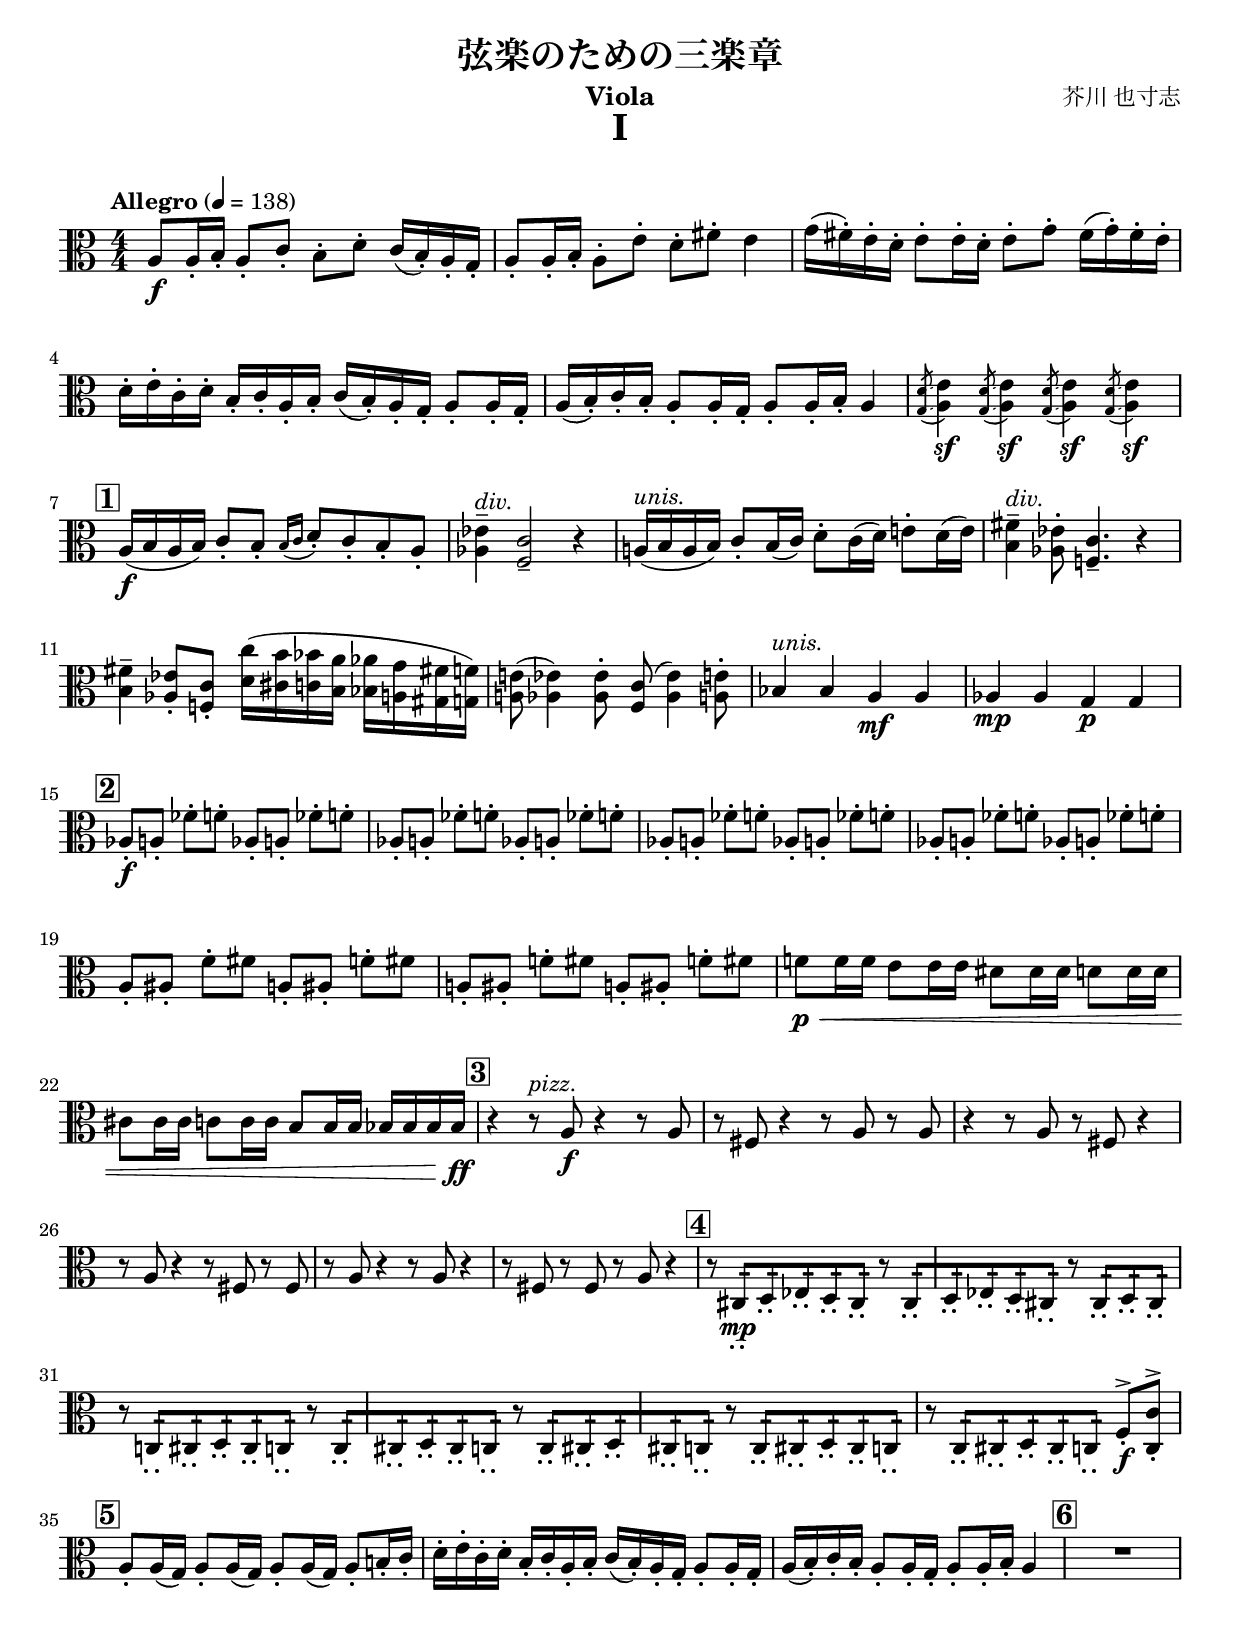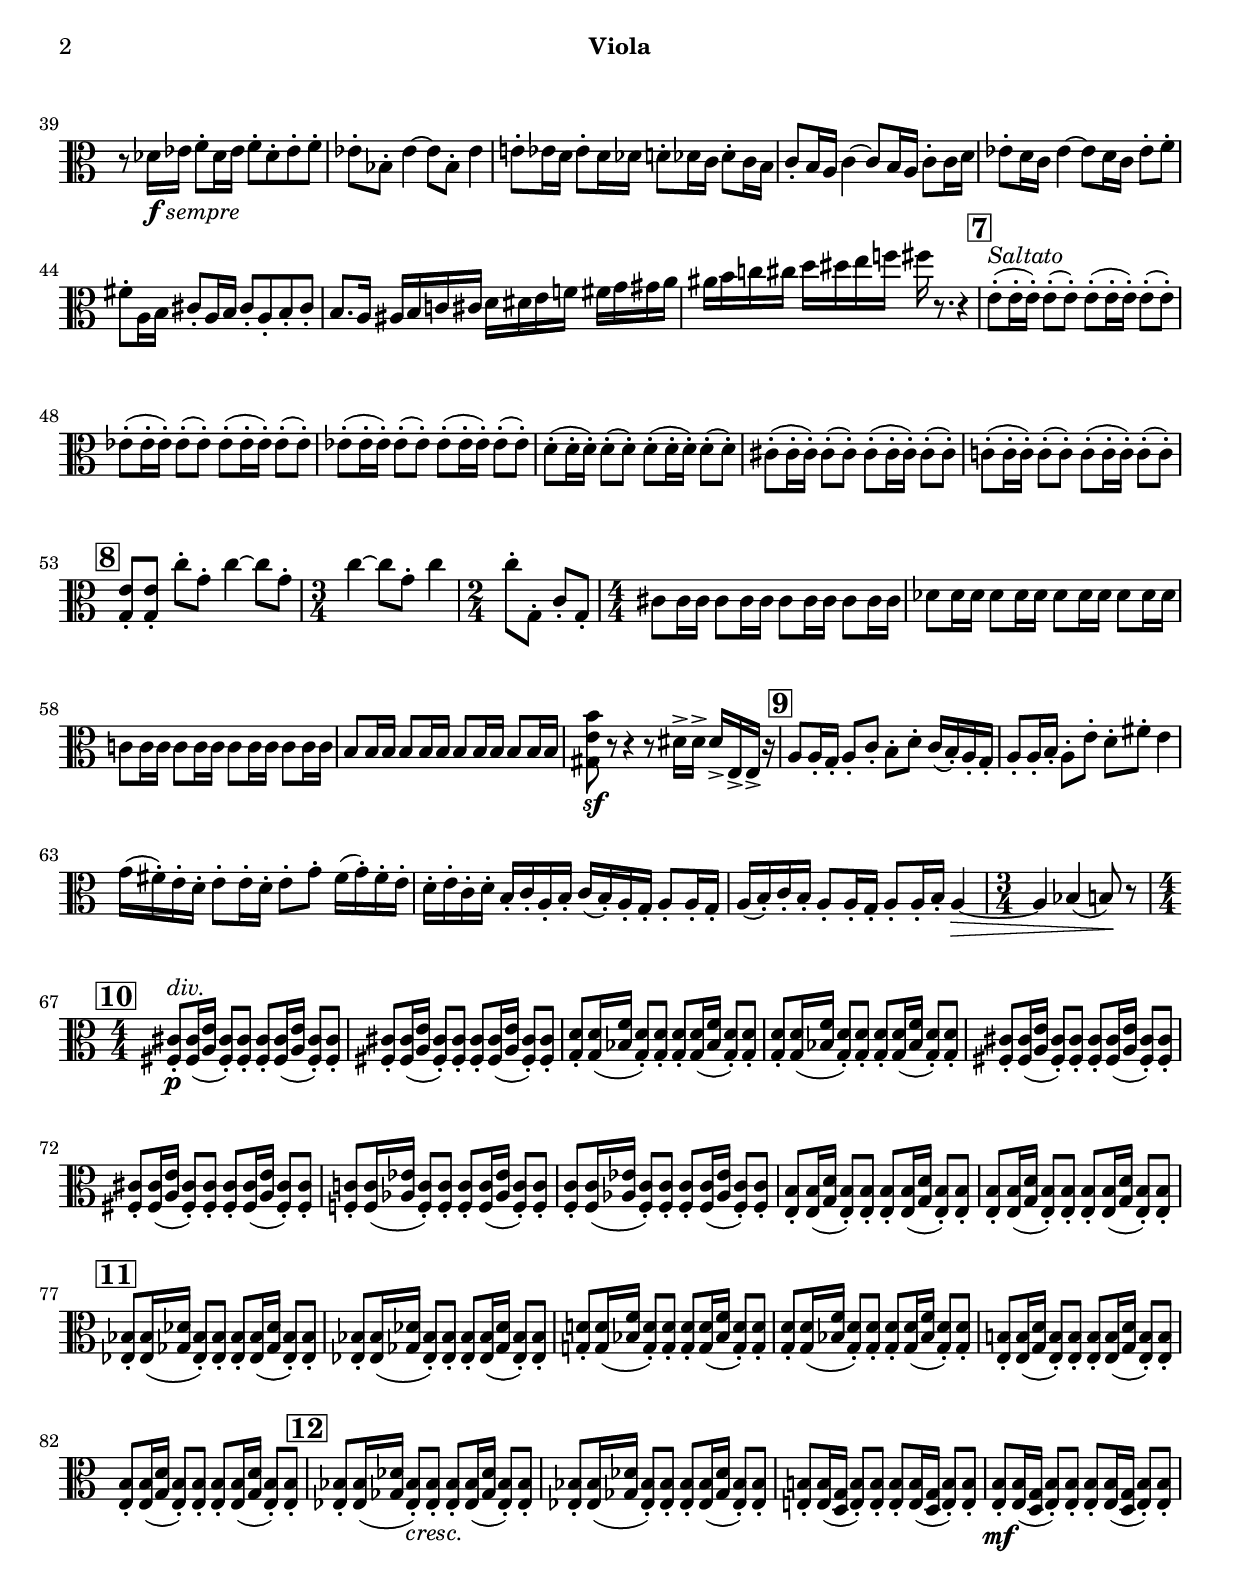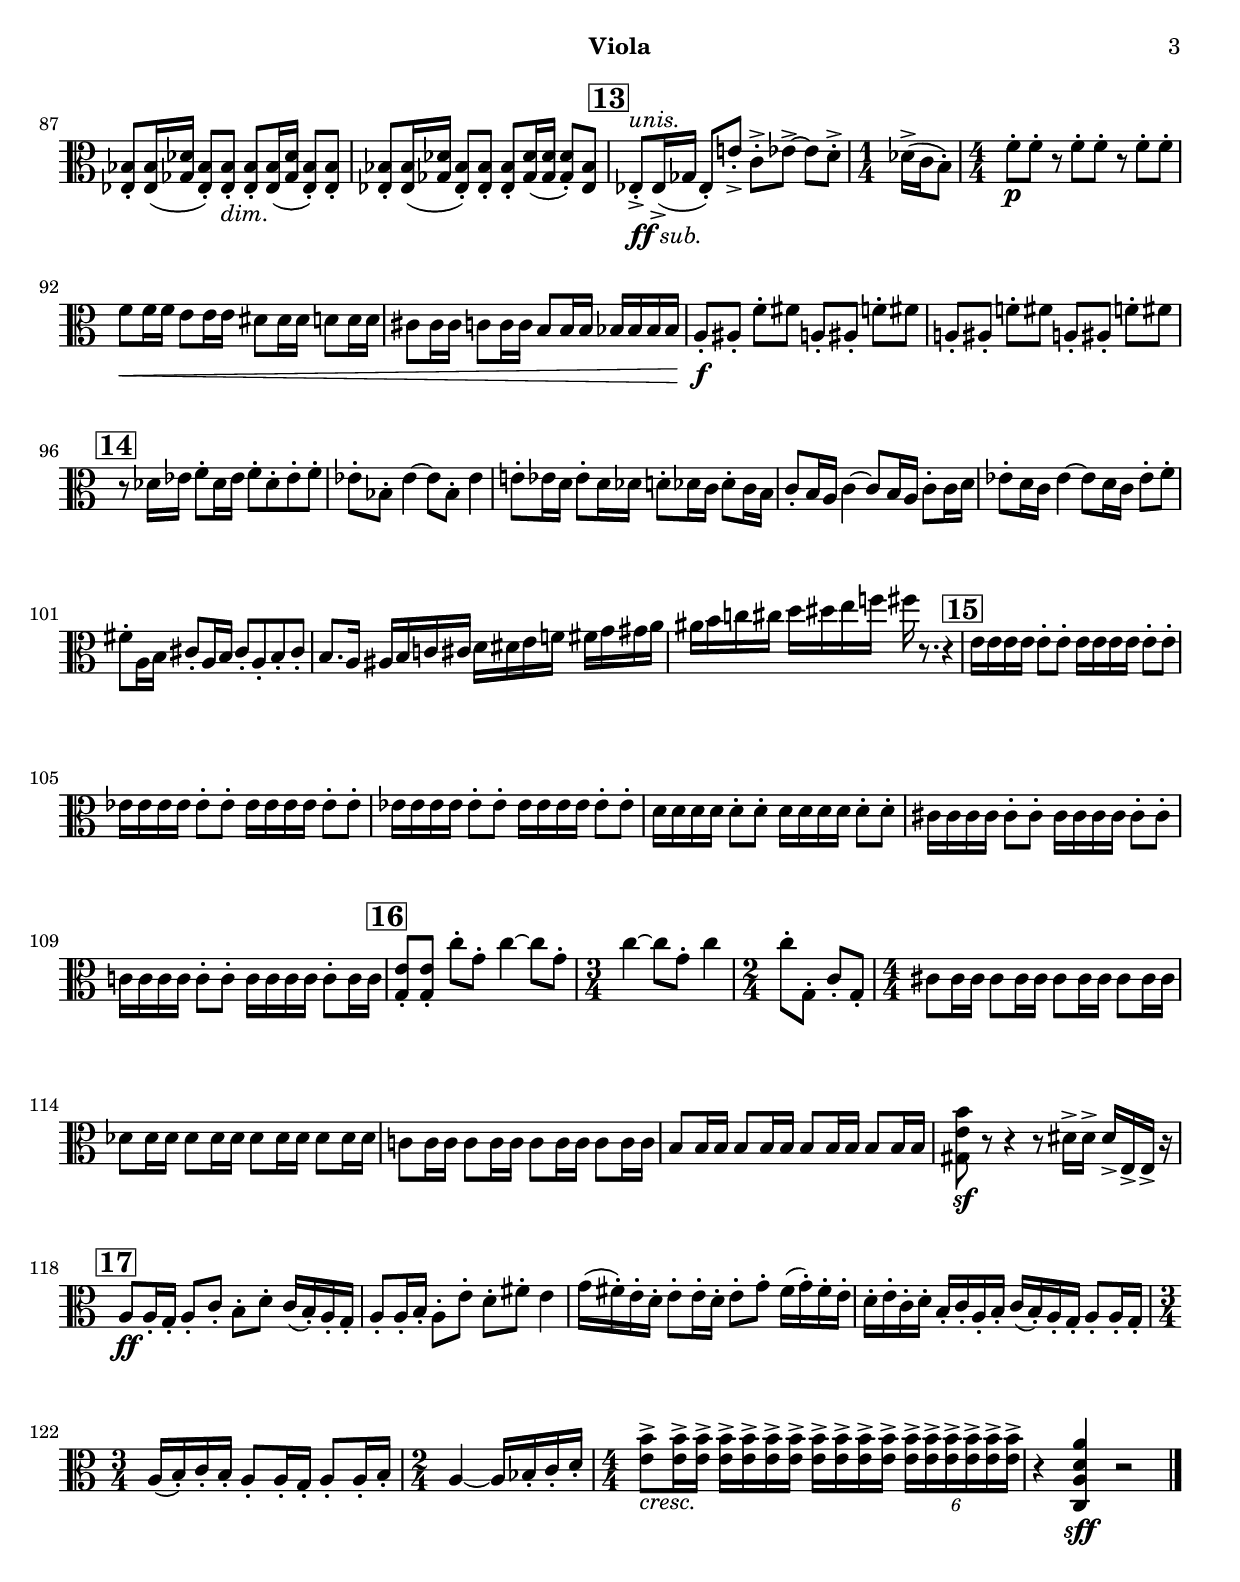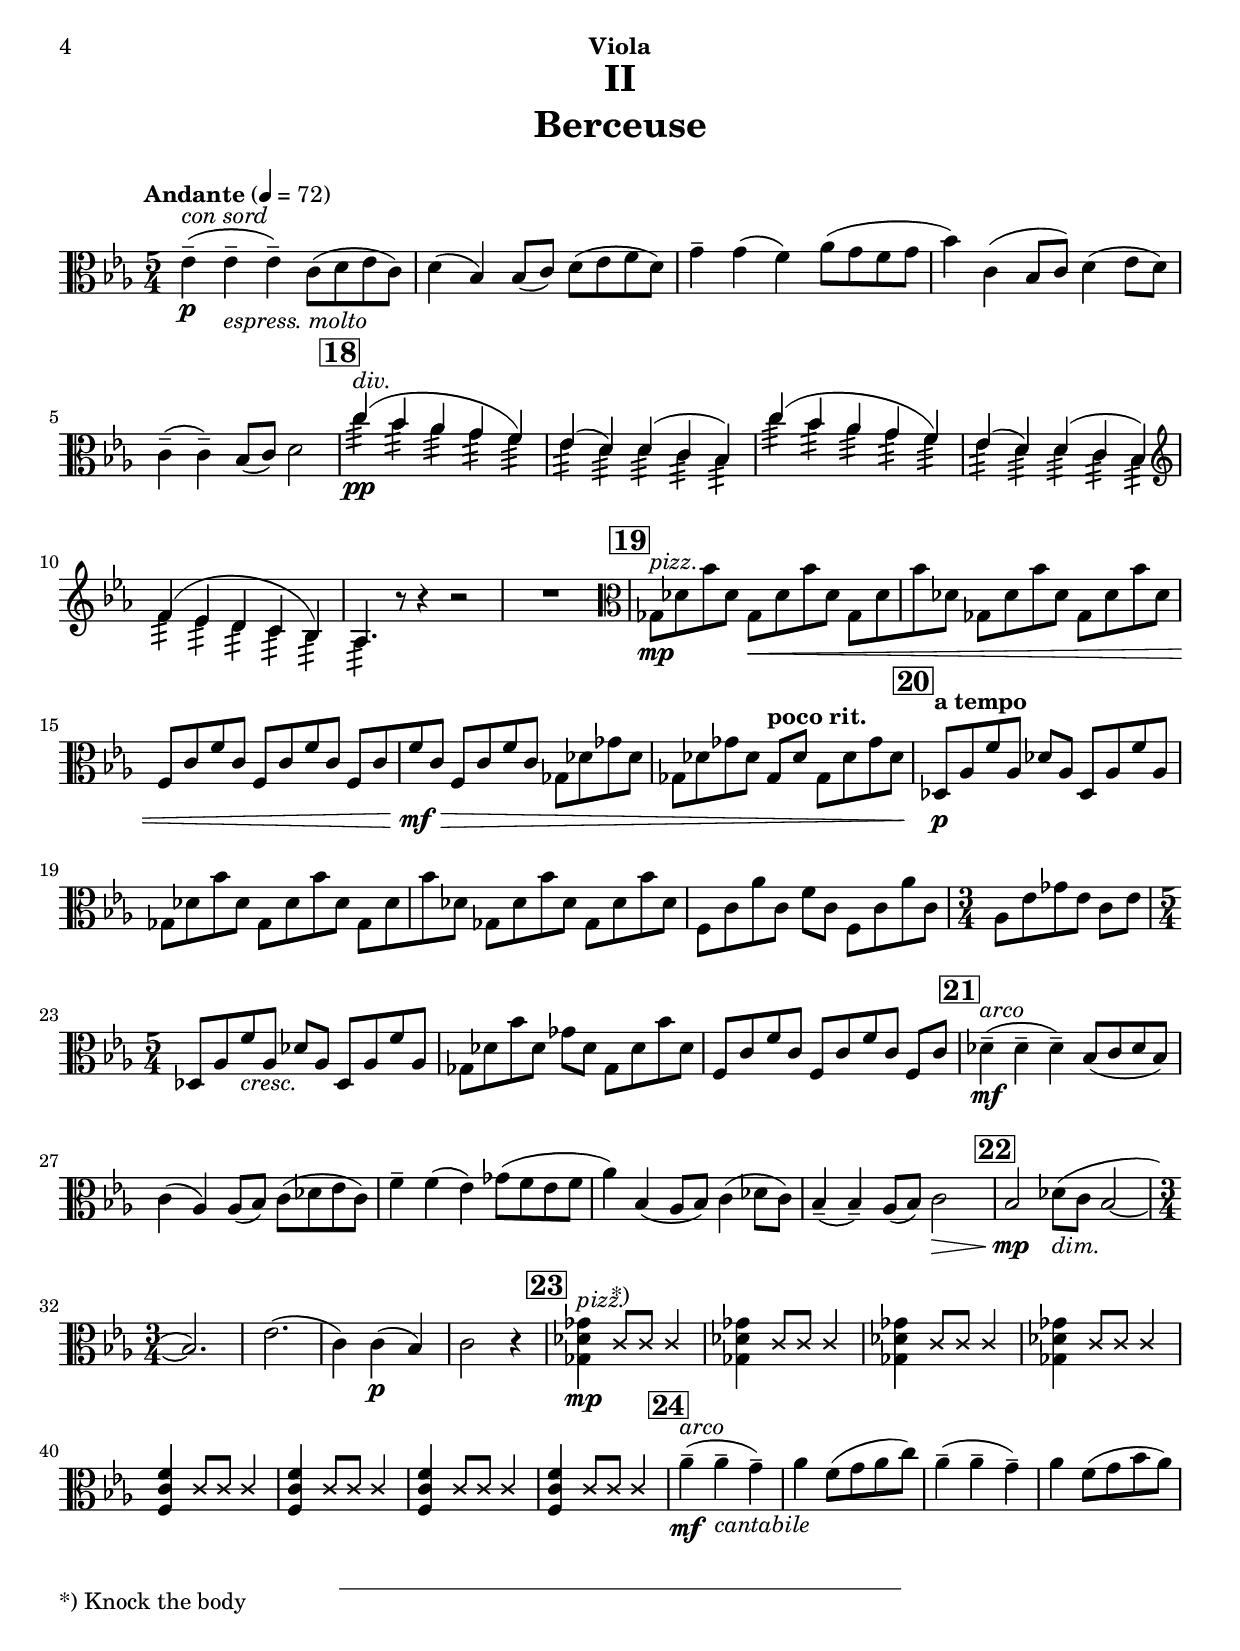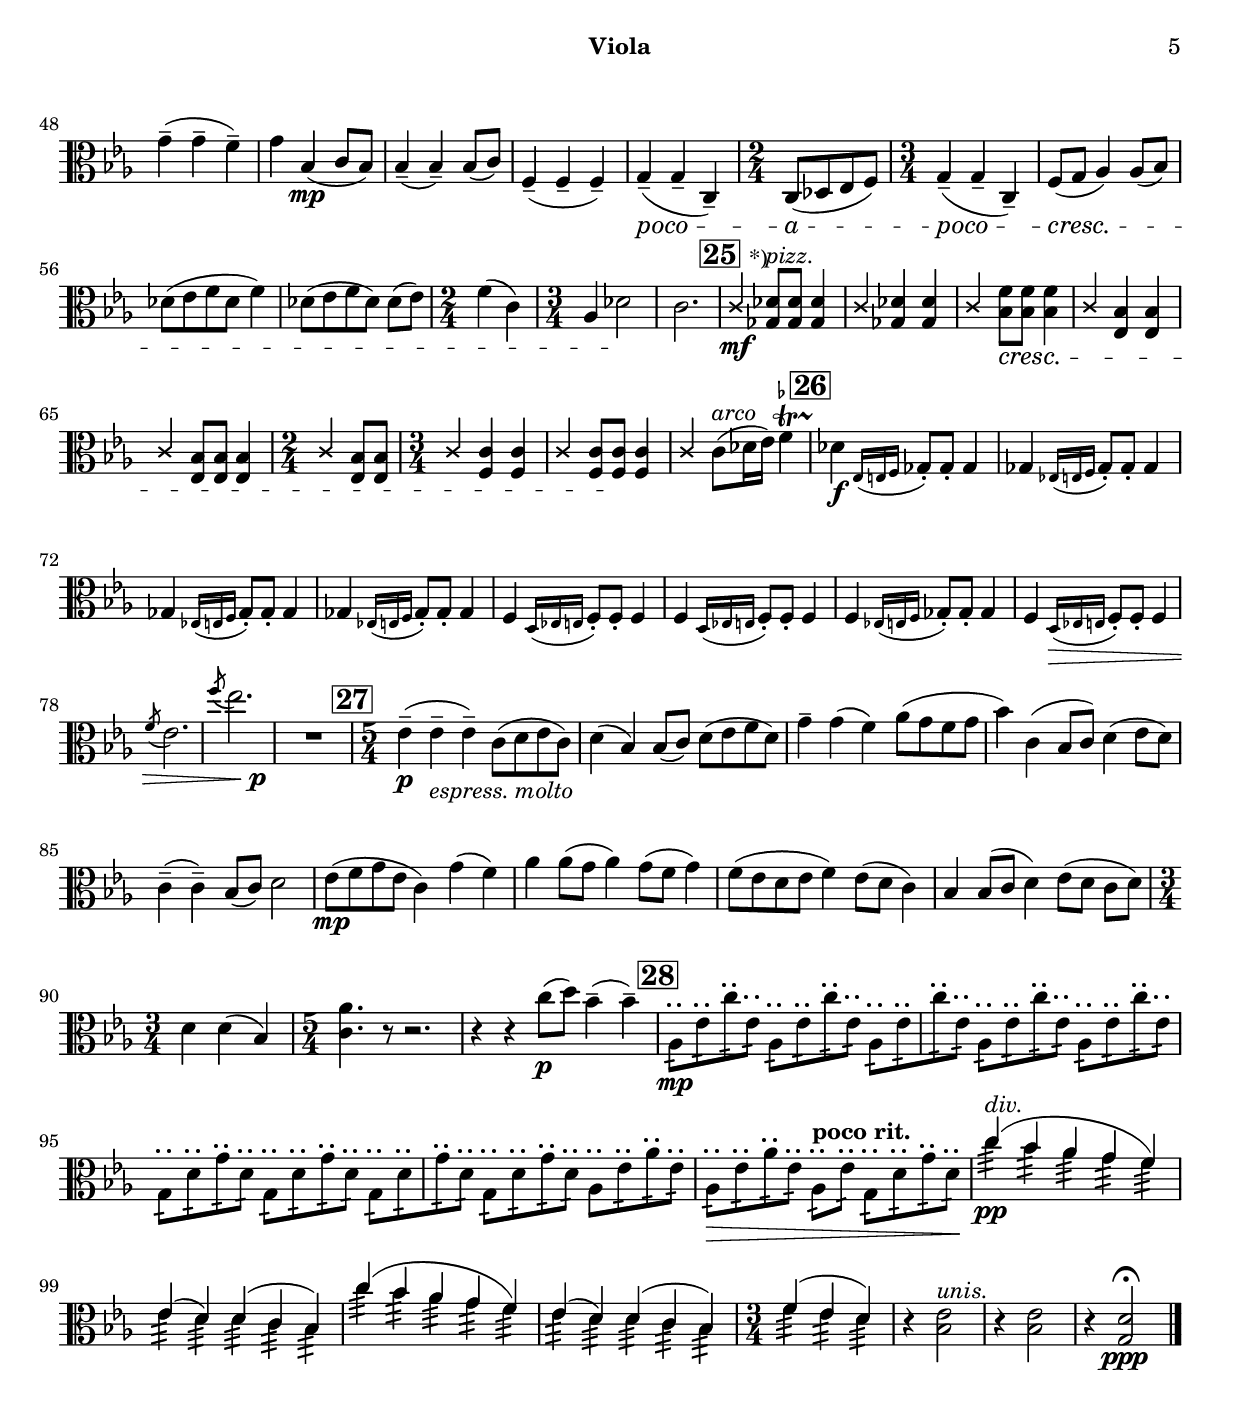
\version "2.24.0"


%%以下、定義
ffz = #(make-dynamic-script "ffz")
fpp = #(make-dynamic-script "fpp")
fsempre = _\markup { \dynamic f \italic sempre}
fsub = _\markup { \dynamic f \italic sub.}
ffsub = _\markup { \dynamic ff \italic sub.}
pocospan =
#(make-music 'CrescendoEvent
             'span-direction START
             'span-type 'text
             'span-text "poco")
aspan =
#(make-music 'CrescendoEvent
             'span-direction START
             'span-type 'text
             'span-text "a")
twoStacc = \markup {
  \center-align{
    \musicglyph "scripts.staccato"
    \musicglyph "scripts.staccato"
  }
}
%%ここまで、定義

\book{
  \header {
    title = \markup {
            "弦楽のための三楽章"
    }
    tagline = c
    composer = \markup {
            "芥川 也寸志"
    }
    instrument = \markup{\bold "Viola"}
  }
  
  
  #(set-global-staff-size 26)
  #(set-default-paper-size "a4" )
  
  
  \paper {
    print-all-headers = ##t
    page-breaking = #ly:page-turn-breaking
    page-count = #5
    
    #(set-paper-size "a4")
    top-margin = 2\cm
    bottom-margin = 1\cm
    left-margin = 1\cm
    right-margin = 1\cm
  
    markup-markup-spacing.basic-distance = #20
    markup-system-spacing.basic-distance = #20
    top-system-spacing.minimum-distance = #12
    last-bottom-spacing.basic-distance = #12
    system-system-spacing.minimum-distance = #14
    score-markup-spacing.basic-distance = #20
  
    print-page-number = ##t
    
    print-first-page-number = ##f
    first-page-number = 1
  
  }
  
  \score {
    \header {
      title = "I"
      composer = ##f
      instrument = ##f
    }
    \new ChoirStaff << 
      \new Staff \with{\consists Page_turn_engraver}{
        \compressEmptyMeasures
        %{
fsempre = _\markup { \dynamic f \italic sempre}
ffsub = _\markup { \dynamic ff \italic sub.}
twoStacc = \markup {
  \center-align{
    \musicglyph "scripts.staccato"
    \musicglyph "scripts.staccato"
  }
}
%}
\relative c'{
  \mergeDifferentlyHeadedOn
  \set Score.rehearsalMarkFormatter = #format-mark-box-numbers
  \numericTimeSignature
  \time 4/4 %%拍子
  \set Staff.midiInstrument = "cello"
  \clef alto %%音部記号　ト音…treble　ヘ音…bass　ハ音…alto
  \override Hairpin.minimum-length = #6
  \override StemTremolo.beam-thickness = #0.3
  
  \key a \minor  
  \tempo "Allegro" 4=138 
  a8\f a16-. b-. a8-. c-. b-. d-. c16( b-.) a-.  g-.
  a8-. a16-. b-. a8-. e'-. d-. fis-. e4
  g16( fis-.) e-. d-. e8-. e16-. d-. e8-. g-. fis16( g-.) fis-. e-.
  d-. e-. c-. d-. b-. c-. a-. b-. c16( b-.) a-. g-. a8-. a16-. g-.
  a( b-.) c-. b-. a8-. a16-. g-. a8-. a16-. b-. a4
  \set glissandoMap = #'((0 . 0) (1 . 1))
  \acciaccatura <g d'>8\glissando <a e'>4\sf 
    \acciaccatura <g d'>8\glissando <a e'>4\sf
      \acciaccatura <g d'>8\glissando <a e'>4\sf
        \acciaccatura <g d'>8\glissando <a e'>4\sf
  \mark \default
  a16\f( b a b) c8-. b-. \appoggiatura {b16 c} d8-. c-. b-. a-.	
  <aes ees'>4--^\markup{\italic "div."} <f c'>2-- r4
  a!16^\markup{\italic "unis."}( b a b) c8-. b16( c) d8-. c16( d) e!8-. d16( e)
  <b fis'>4--^\markup{\italic "div."} <aes ees'>8-. <f! c'>4.-- r4
  <b fis'>4-- <aes ees'>8-. <f! c'>-. <d' c'>16( <cis b'> <c bes'> <b a'> <bes aes'> <a! g'> <gis fis'! > <g f'>)
  <a! e'!>8( <aes ees'>4) q8-. <f c'>8( <aes ees'>4) <a e'>8-.
  bes4^\markup{\italic "unis."} bes a\mf a
  aes\mp aes g\p g
  \mark \default
  aes8-.\f[ a-.] fes'-.[ f-.] aes,-.[ a-.] fes'-.[ f-.]
  aes,-.[ a-.] fes'-.[ f-.] aes,-.[ a-.] fes'-.[ f-.]
  aes,-.[ a-.] fes'-.[ f-.] aes,-.[ a-.] fes'-.[ f-.]
  aes,-.[ a-.] fes'-.[ f-.] aes,-.[ a-.] fes'-.[ f-.]
  a,-.[ ais-.] f'-.[ fis] a,!-.[ ais-.] f'!-.[ fis]
  a,!-.[ ais-.] f'!-.[ fis] a,!-.[ ais-.] f'!-.[ fis]
  f!\p\< f16 f e8 e16 e dis8 dis16 dis d8 d16 d
  cis8 cis16 cis c8 c16 c b8 b16 b bes16 bes bes bes\ff
  \mark \default
  r4 r8^\markup{\italic "pizz."} a\f r4 r8 a
  r8 fis r4 r8 a r a
  r4 r8 a r fis r4
  r8 a r4 r8 fis r fis
  r a r4 r8 a r4
  r8 fis r fis r a r4
  \mark \default
  r8 cis,:16_\twoStacc\mp[ d:_\twoStacc ees:_\twoStacc d:_\twoStacc cis:_\twoStacc] r cis:_\twoStacc[
  d:_\twoStacc ees:_\twoStacc d:_\twoStacc cis:_\twoStacc] r cis:_\twoStacc[ d:_\twoStacc cis:_\twoStacc]
  r c!:_\twoStacc[ cis:_\twoStacc d:_\twoStacc cis:_\twoStacc c:_\twoStacc] r c:_\twoStacc[
  cis:_\twoStacc d:_\twoStacc cis:_\twoStacc c:_\twoStacc] r c:_\twoStacc[ cis:_\twoStacc d:_\twoStacc 
  cis:_\twoStacc c:_\twoStacc] r c:_\twoStacc[ cis:_\twoStacc d:_\twoStacc cis:_\twoStacc c:_\twoStacc]
  r c:_\twoStacc[ cis:_\twoStacc d:_\twoStacc cis:_\twoStacc c:_\twoStacc] f8-.^>\f <c c'>-.^> 
  \mark \default
  a'8-. a16( g) a8-. a16( g) a8-. a16( g) a8-. b!16-. c-.
  d-. e-. c-. d-. b-. c-. a-. b-. c( b-.) a-. g-. a8-. a16-. g-.
  a( b-.) c-. b-. a8-. a16-. g-. a8-. a16-. b-. a4
  \mark \default
  R1
  r8 des16\fsempre ees f8-. des16 ees f8-. des-. ees-. f-.
  ees-. bes-. ees4~ ees8 bes-. ees4
  e!8-. ees16 d ees8-. d16 des d8-. des16 c des8-. c16 b
  c8-. b16 a c4~ c8 b16 a c8-. c16 d
  ees8-. d16 c ees4~ ees8 d16 c ees8-. f-.
  fis-. a,16 b cis8-. a16 b cis8-. a-. b-. cis-.
  b8. a16 ais b c! cis d dis e f! fis g gis a
  ais b c! cis d dis e f! fis r8. r4
  \mark \default
  e,8-.^\markup{\italic "Saltato"}( e16-. e-.) e8-.( e-.) e-.( e16-. e-.) e8-.( e-.)
  ees-.( ees16-. ees-.) ees8-.( ees-.) ees-.( ees16-. ees-.) ees8-.( ees-.)
  ees-.( ees16-. ees-.) ees8-.( ees-.) ees-.( ees16-. ees-.) ees8-.( ees-.)
  d-.( d16-. d-.) d8-.( d-.) d-.( d16-. d-.) d8-.( d-.)
  cis-.( cis16-. cis-.) cis8-.( cis-.) cis-.( cis16-. cis-.) cis8-.( cis-.)
  c!-.( c16-. c-.) c8-.( c-.) c-.( c16-. c-.) c8-.( c-.)
  \mark \default
  <g e'>-.[ q-.] c'-. g-. c4~ c8 g-.
  \time 3/4
  c4~ c8 g-. c4
  \time 2/4
  c8-. g,-. c-. g-.
  \time 4/4
  \grace s8 cis8 cis16 cis cis8 cis16 cis cis8 cis16 cis cis8 cis16 cis
  des8 des16 des des8 des16 des des8 des16 des des8 des16 des
  c!8 c16 c c8 c16 c c8 c16 c c8 c16 c
  b8 b16 b b8 b16 b b8 b16 b b8 b16 b
  <gis e' b'>8\sf r r4 r8 dis'16-> dis-> dis-> e,-> e-> r
  \mark \default
  a8 a16-. g-. a8-. c-. b-. d-. c16( b-.) a-.  g-.
  a8-. a16-. b-. a8-. e'-. d-. fis-. e4
  g16( fis-.) e-. d-. e8-. e16-. d-. e8-. g-. fis16( g-.) fis-. e-.
  d-. e-. c-. d-. b-. c-. a-. b-. c16( b-.) a-. g-. a8-. a16-. g-.
  a( b-.) c-. b-. a8-. a16-. g-. a8-. a16-. b-. a4\>~
  \time 3/4
  a bes( b8\!) r
  \mark \default
  \time 4/4
  \stemUp
  <fis cis'>8-.\p^\markup{\italic "div."} q16( <a e'> <fis cis'>8-.) q-. q-. q16( <a e'> <fis cis'>8-.) q-.
  q-. q16( <a e'> <fis cis'>8-.) q-. q-. q16( <a e'> <fis cis'>8-.) q-.
  <g d'>8-. q16( <bes f'> <g d'>8-.) q-. q-. q16( <bes f'> <g d'>8-.) q-.
  q8-. q16( <bes f'> <g d'>8-.) q-. q-. q16( <bes f'> <g d'>8-.) q-.
  <fis cis'>8-. q16( <a e'> <fis cis'>8-.) q-. q-. q16( <a e'> <fis cis'>8-.) q-.
  q-. q16( <a e'> <fis cis'>8-.) q-. q-. q16( <a e'> <fis cis'>8-.) q-.
  <f! c'!>8-. q16( <aes ees'> <f c'>8-.) q-. q-. q16( <aes ees'> <f c'>8-.) q-.
  q-. q16( <aes ees'> <f c'>8-.) q-. q-. q16( <aes ees'> <f c'>8-.) q-.
  <e b'>8-. q16( <g d'> <e b'>8-.) q-. q-. q16( <g d'> <e b'>8-.) q-. 
  q-. q16( <g d'> <e b'>8-.) q-. q-. q16( <g d'> <e b'>8-.) q-.
  \mark \default
  <ees bes'>8-. q16( <ges des'> <ees bes'>8-.) q-. q-. q16( <ges des'> <ees bes'>8-.) q-.
  q-. q16( <ges des'> <ees bes'>8-.) q-. q-. q16( <ges des'> <ees bes'>8-.) q-.
  <g! d'!>8-. q16( <bes f'> <g d'>8-.) q-. q-. q16( <bes f'> <g d'>8-.) q-.
  q8-. q16( <bes f'> <g d'>8-.) q-. q-. q16( <bes f'> <g d'>8-.) q-.
  <e b'!>8-. q16( <g d'> <e b'>8-.) q-. q-. q16( <g d'> <e b'>8-.) q-. 
  q-. q16( <g d'> <e b'>8-.) q-. q-. q16( <g d'> <e b'>8-.) q-.
  \mark \default
  <ees bes'>8-. q16( <ges des'> <ees bes'>8-.)_\markup{\italic "cresc."} q-. q-. q16( <ges des'> <ees bes'>8-.) q-.
  q-. q16( <ges des'> <ees bes'>8-.) q-. q-. q16( <ges des'> <ees bes'>8-.) q-.
  <e! b'!>8-. q16( <g d> <e b'>8-.) q-. q-. q16( <g d> <e b'>8-.) q-.
  q-.\mf q16( <g d> <e b'>8-.) q-. q-. q16( <g d> <e b'>8-.) q-.
  <ees bes'>8-. q16( <ges des'> <ees bes'>8-.) q-._\markup{\italic "dim."} q-. q16( <ges des'> <ees bes'>8-.) q-.
  q-. q16( <ges des'> <ees bes'>8-.) q-. q-.[ <ges des'>16( q] q8-.)[ <ees bes'>]
  \mark \default
  \stemNeutral
  ees8-.->\ffsub^\markup{\italic "unis."} ees16->( ges ees8-.) e'!-.-> c-.->[ ees->]~ ees[ d-.->]
  \time 1/4
  des16->( c b8-.)
  \time 4/4
  f'-.\p f-. r f-.[ f-.] r f-. f-.
  f\< f16 f e8 e16 e dis8 dis16 dis d8 d16 d
  cis8 cis16 cis c8 c16 c b8 b16 b bes16 bes bes bes
  a8-.\f[ ais-.] f'-.[ fis] a,!-.[ ais-.] f'!-.[ fis]
  a,!-.[ ais-.] f'!-.[ fis] a,!-.[ ais-.] f'!-.[ fis]
  \mark \default
  r8 des16 ees f8-. des16 ees f8-. des-. ees-. f-.
  ees-. bes-. ees4~ ees8 bes-. ees4
  e!8-. ees16 d ees8-. d16 des d8-. des16 c des8-. c16 b
  c8-. b16 a c4~ c8 b16 a c8-. c16 d
  ees8-. d16 c ees4~ ees8 d16 c ees8-. f-.
  fis-. a,16 b cis8-. a16 b cis8-. a-. b-. cis-.
  b8. a16 ais b c! cis d dis e f! fis g gis a
  ais b c! cis d dis e f! fis r8. r4
  \mark \default
  e,16 e e e e8-. e-. e16 e e e e8-. e-.
  ees16 ees ees ees ees8-. ees-. ees16 ees ees ees ees8-. ees-.
  ees16 ees ees ees ees8-. ees-. ees16 ees ees ees ees8-. ees-.
  d16 d d d d8-. d-. d16 d d d d8-. d-.
  cis16 cis cis cis cis8-. cis-. cis16 cis cis cis cis8-. cis-.
  c!16 c c c c8-. c-. c16 c c c c8-. c16 c
  \mark \default
  <g e'>8-.[ q-.] c'-. g-. c4~ c8 g-.
  \time 3/4
  c4~ c8 g-. c4
  \time 2/4
  c8-. g,-. c-. g-.
  \time 4/4
  \grace s8 cis8 cis16 cis cis8 cis16 cis cis8 cis16 cis cis8 cis16 cis
  des8 des16 des des8 des16 des des8 des16 des des8 des16 des
  c!8 c16 c c8 c16 c c8 c16 c c8 c16 c
  b8 b16 b b8 b16 b b8 b16 b b8 b16 b
  <gis e' b'>8\sf r r4 r8 dis'16-> dis-> dis-> e,-> e-> r
  \mark \default
  a8\ff a16-. g-. a8-. c-. b-. d-. c16( b-.) a-.  g-.
  a8-. a16-. b-. a8-. e'-. d-. fis-. e4
  g16( fis-.) e-. d-. e8-. e16-. d-. e8-. g-. fis16( g-.) fis-. e-.
  d-. e-. c-. d-. b-. c-. a-. b-. c16( b-.) a-. g-. a8-. a16-. g-.
  \time 3/4
  a( b-.) c-. b-. a8-. a16-. g-. a8-. a16-. b-. 
  \time 2/4
  a4~ a16 bes-. c-. d-.
  \time 4/4
  <e b'>8->_\markup{\italic "cresc."} q16-> q-> q-> q-> q-> q-> q-> q-> q-> q-> \tuplet 6/4 {q-> q-> q-> q-> q-> q->}
  r4 <c, a' d a'>4\sff r2
  \bar "|."
}

      }
    >>
    \layout {
      indent = 0\cm %%0にするといい
    }
    \midi{}
  }
  \score {
    \header {
      title = \markup{
        \center-column{"II" "Berceuse"}
      }
      composer = ##f
      instrument = ##f
    }
    \new ChoirStaff << 
      \new Staff \with{\consists Page_turn_engraver}{
        \compressEmptyMeasures
        %{
pocospan =
#(make-music 'CrescendoEvent
             'span-direction START
             'span-type 'text
             'span-text "poco")
aspan =
#(make-music 'CrescendoEvent
             'span-direction START
             'span-type 'text
             'span-text "a")
twoStacc = \markup {
  \center-align{
    \musicglyph "scripts.staccato"
    \musicglyph "scripts.staccato"
  }
}
%}
\relative c'{
  \mergeDifferentlyHeadedOn
  \set Score.rehearsalMarkFormatter = #format-mark-box-numbers
  \numericTimeSignature
  \time 4/4 %%拍子
  \set Staff.midiInstrument = "contrabass"
  \clef alto %%音部記号　ト音…treble　ヘ音…bass　ハ音…alto
  \override Hairpin.minimum-length = #6
  \override Score.Footnote.annotation-line = ##f
  \override StemTremolo.beam-thickness = #0.2
  
  \key ees \major  %%調
  \tempo "Andante" 4=72  %%BPM
  \time 5/4
  ees4--\p^\markup{\italic "con sord"}( ees--_\markup{\italic "espress. molto"} ees--) c8[( d ees c)]
  d4( bes) bes8( c) d[( ees f d)]
  g4-- g( f) aes8([ g f g]
  bes4) c,( bes8 c) d4( ees8 d)
  c4--( c4--) bes8( c) d2
  \mark #18
  <<c'4\pp^\markup{\italic "div."}( \\ \override StemTremolo.beam-thickness = #0.2 c:32 >> <<bes \\ bes: >> <<aes \\ aes: >> <<g \\ g: >> <<f) \\ f: >>
  <<ees( \\ ees: >> <<d) \\ d: >> <<d( \\ d: >> <<c \\ c: >> <<bes) \\ bes: >>
  <<c'( \\ c: >> <<bes \\ bes: >> <<aes \\ aes: >> <<g \\ g: >> <<f) \\ f: >>
  <<ees( \\ ees: >> <<d) \\ d: >> <<d( \\ d: >> <<c \\ c: >> <<bes) \\ bes: >>
  \clef treble
  <<f'( \\ f: >> <<ees \\ ees: >> <<d \\ d: >> <<c \\ c: >> <<bes) \\ bes: >>
  <<aes4. \\ aes: >> r8 r4 r2
  R1*5/4
  \allowPageTurn
  \clef alto
  \mark \default
  ges8\mp^\markup{\italic "pizz."}[ des' bes' des,] ges,\<[ des' bes' des,] ges,[ des' 
  bes' des,] ges,[ des' bes' des,] ges,[ des' bes' des,] 
  f,[ c' f c] f,[ c' f c] f,[ c' 
  f\mf\> c] f,[ c' f c] ges[ des' ges des] 
  ges,[ des' ges des] \tempo "poco rit." ges,[ des'] ges,[ des' ges des]
  \mark \default
  \tempo "a tempo"
  des,\p[ aes' f' aes,] des[ aes] des,[ aes' f' aes,]
  ges[ des' bes' des,] ges,[ des' bes' des,] ges,[ des' 
  bes' des,] ges,[ des' bes' des,] ges,[ des' bes' des,]
  f,[ c' aes' c, ] f[ c] f,[ c' aes' c, ]
  \time 3/4
  aes[ ees' ges ees] c ees
  \time 5/4
  des,[ aes' f'_\markup{\italic "cresc."} aes,] des[ aes] des,[ aes' f' aes,]
  ges[ des' bes' des,] ges[ des] ges,[ des' bes' des,]
  f,[ c' f c] f,[ c' f c] f,[ c']
  \mark \default
  des4--\mf^\markup{\italic "arco"}( des-- des--) bes8[( c des bes)]
  c4( as) as8( bes) c[( des es c)]
  f4-- f( es) ges8([ f es f]
  as4) bes,( as8 bes) c4( des8 c)
  bes4--( bes4--) as8( bes) c2\>
  \mark \default
  bes2\mp des8_\markup{\italic "dim."}( c bes2~
  \time 3/4
  bes2.)
  ees(
  c4) c\p( bes)
  c2 r4
  \mark \default
  <ges des' ges>\mp^\markup{\italic "pizz."} \stemUp \xNote {\footnote "*)" #'(0 . 3) "*) Knock the body" c8 c c4 }
  \stemNeutral <ges des' ges> \stemUp \xNote{ c8 c c4 }
  \stemNeutral <ges des' ges> \stemUp \xNote{ c8 c c4 }
  \stemNeutral <ges des' ges> \stemUp \xNote{ c8 c c4 }
  <f, c' f> \xNote{ c'8 c c4 }
  <f, c' f> \xNote{ c'8 c c4 }
  <f, c' f> \xNote{ c'8 c c4 }
  <f, c' f> \xNote{ c'8 c c4 }
  \mark \default
  \stemNeutral
  aes'4--\mf^\markup{\italic "arco"}( aes--_\markup{\italic "cantabile"} g--)
  aes f8[( g aes c)]
  aes4--( aes-- g--)
  aes f8[( g bes aes)]
  g4--( g-- f--)
  g4 bes,\mp( c8 bes)
  bes4--( bes--) bes8( c)
  f,4--( f-- f--)
  g--_\pocospan( g-- c,--)
  \time 2/4
  c8_\aspan[( des ees f)]
  \time 3/4
  g4--_\pocospan( g-- c,--)
  f8_\cresc( g aes4) aes8( bes)
  des8( ees f des f4)
  des8[( ees f des)] des( ees)
  \time 2/4
  f4( c)
  \time 3/4
  aes4 des2\!
  c2.
  \mark \default
  \stemUp \xNote \footnote "*)" #'(0.5 . 3) "" c4\mf <ges des'>8^\markup{\italic "pizz."} q q4
  \xNote c q q
  \xNote c \stemNeutral <bes f'>8_\cresc q q4
  \stemUp \xNote c <ees, bes'> q
  \xNote c' q8 q q4
  \time 2/4
  \xNote c q8 q
  \time 3/4
  \xNote c4 <f, c'>4 q
  \xNote c' q8 q\! q4
  \xNote c \stemNeutral c8^\markup{\italic "arco"}( des16 ees) f4\startTrillSpan^\markup{\teeny \flat}
  \mark \default
  des\f\stopTrillSpan \acciaccatura {ees,16 e f} ges8-. ges-. ges4
  ges \acciaccatura {ees!16 e f} ges8-. ges-. ges4
  ges \acciaccatura {ees!16 e f} ges8-. ges-. ges4
  ges \acciaccatura {ees!16 e f} ges8-. ges-. ges4
  f \acciaccatura {d16 ees! e} f8-. f-. f4
  f \acciaccatura {d16 ees! e} f8-. f-. f4
  f \acciaccatura {ees!16 e f} ges8-. ges-. ges4
  f \acciaccatura {d16\> ees! e} f8-. f-. f4
  \acciaccatura f'8 ees2.
  \acciaccatura f'8 <<ees2. {s2 s4\p} >>
  R1*3/4
  \mark \default
  \time 5/4
  ees,4--\p( ees--_\markup{\italic "espress. molto"} ees--) c8[( d ees c)]
  d4( bes) bes8( c) d[( ees f d)]
  g4-- g( f) aes8([ g f g]
  bes4) c,( bes8 c) d4( ees8 d)
  c4--( c4--) bes8( c) d2
  ees8\mp([ f g ees] c4) g'( f) 
  aes aes8( g aes4) g8( f g4) 
  f8([ ees d ees] f4) ees8( d c4)
  bes bes8( c d4) ees8( d c d)
  \time 3/4
  d4 d( bes)
  \time 5/4
  <c aes'>4. r8 r2.
  r4 r c'8\p( d) bes4--( bes--)
  \mark \default
  aes,8:16\mp^\twoStacc[ ees':^\twoStacc c':^\twoStacc ees,:^\twoStacc] aes,:^\twoStacc[ ees':^\twoStacc c':^\twoStacc ees,:^\twoStacc] aes,:^\twoStacc[ ees':^\twoStacc 
  c':^\twoStacc ees,:^\twoStacc] aes,:^\twoStacc[ ees':^\twoStacc c':^\twoStacc ees,:^\twoStacc] aes,:^\twoStacc[ ees':^\twoStacc c':^\twoStacc ees,:^\twoStacc]
  g,:^\twoStacc[ d':^\twoStacc g:^\twoStacc d:^\twoStacc] g,:^\twoStacc[ d':^\twoStacc g:^\twoStacc d:^\twoStacc] g,:^\twoStacc[ d':^\twoStacc 
  g:^\twoStacc d:^\twoStacc] g,:^\twoStacc[ d':^\twoStacc g:^\twoStacc d:^\twoStacc] aes^\twoStacc[ ees':^\twoStacc aes:^\twoStacc ees:^\twoStacc]
  aes,:\>^\twoStacc[ ees':^\twoStacc aes:^\twoStacc ees:^\twoStacc] \tempo "poco rit." aes,:^\twoStacc[ ees':^\twoStacc] g,:^\twoStacc[ d':^\twoStacc g:^\twoStacc d:^\twoStacc\!]
  <<c'4\pp^\markup{\italic "div."}( \\ \override StemTremolo.beam-thickness = #0.2  c:32 >> <<bes \\ bes: >> <<aes \\ aes: >> <<g \\ g: >> <<f) \\ f: >>
  <<ees( \\ ees: >> <<d) \\ d: >> <<d( \\ d: >> <<c \\ c: >> <<bes) \\ bes: >>
  <<c'( \\ c: >> <<bes \\ bes: >> <<aes \\ aes: >> <<g \\ g: >> <<f) \\ f: >>
  <<ees( \\ ees: >> <<d) \\ d: >> <<d( \\ d: >> <<c \\ c: >> <<bes) \\ bes: >>
  \time 3/4
  <<f'( \\ f:>> <<ees \\ ees:>> <<d) \\ d:>>
  r <bes ees>2^\markup{\italic "unis."}
  r4 q2
  r4 <g d'>2\ppp\fermata
  \bar "|."
}

      }
    >>
    \layout {
      indent = 0\cm %%0にするといい
    }
    \midi{}
  }
  %{
  \score {
    \header {
      title = "III"
      composer = ##f
      instrument = ##f
    }
    \new ChoirStaff << 
      \new Staff \with{\consists Page_turn_engraver}{
        \compressEmptyMeasures
        \relative c'{
  \mergeDifferentlyHeadedOn
  \set Score.rehearsalMarkFormatter = #format-mark-box-numbers
  \numericTimeSignature
  \time 4/4 %%拍子
  \set Staff.midiInstrument = "viola"
  \clef alto %%音部記号　ト音…treble　ヘ音…bass　ハ音…alto
  \override Hairpin.minimum-length = #6
  \override StemTremolo.beam-thickness = #0.3

  \key b \minor  %%調
  \tempo "Presto" 4=152  %%BPM
  \time 2/4
  \newSpacingSection
  \override Score.SpacingSpanner.spacing-increment = #3
  cis16-.\p( cis-. cis8-.) cis16-.( cis-. cis8-.)
  \time 3/8
  \newSpacingSection
  \revert Score.SpacingSpanner.spacing-increment
  \mark \markup{\teeny {\note {8} #1 "=" \note {8} #1 }}
  cis-. cis16-.[( cis-. cis8-.)]
  cis-. cis16-.[( cis-. cis8-.)]
  \time 2/4
  \mark \markup{\hspace #14 {\teeny {\note {8} #1 "=" \note {8} #1 } \small \italic "sempre simile"}}
  <cis d>-.( q16-. q-.) q8-.( q16-. q-.)
  \time 3/8
  q8-. q16-.[( q-. q8-.)]
  q8-.[ q-.] q16-.( q-. )
  q8-. q16-.[( q-. q8-.)]
  \mark #32
  \time 5/8
  <<
    {fis16^\markup{\italic "détaché"}^\markup{\italic "non div."}_\markup{\italic "cresc."}[e d cis] fis[ e] fis[ e d cis]}
    \\
    {d\flageolet[ \tweak NoteColumn.force-hshift 0.4 d\flageolet \tweak NoteColumn.force-hshift 1.1 d\flageolet \tweak NoteColumn.force-hshift 1.5 d\flageolet] 
       d\flageolet[  \tweak NoteColumn.force-hshift 0.4 d\flageolet] 
         d\flageolet[  \tweak NoteColumn.force-hshift 0.4 d\flageolet  \tweak NoteColumn.force-hshift 1.1 d\flageolet  \tweak NoteColumn.force-hshift 1.5 d\flageolet]}
  >>
  \time 3/8
  b[ cis d cis] b cis
  g[ a b cis] d e
  \mark \default
  \time 2/4
  <b fis'>16-.\f q-. q8-. q16-. q-. q8-.
  \time 3/8
  q-. q16-.[ q-. q8-.]
  <b a'>-. <b fis'>16-.[ q-. q8-.]
  \time 2/4
  <b a'>16-. <b fis'>-. <d a'>-. <d b'>-. <d cis'>8-. q16-. q-.
  \time 3/8
  <d fis'>8-. <d cis'>16-.[ q-. q8-.]
  <d fis'>-.[ <d cis'>-.] q16-. q-.
  <d fis'>8-. <d cis'>16-.[ q-. q8-.]
  \mark \default
  \time 2/4
  cis'16^\markup{\italic "détaché"} b a g fis e d8
  \time 1/4
  cis' b a g
  \time 2/4
  <a, e'>16-. q-. q8-. q16-. q-. q8-.
  q16-.\> q-. q8-. q16-. q-. q8-.
  <g d'>4-- q8-. q16-. q-.
  \mark \default
  cis16-.\p( cis-. cis8-.) cis16-.( cis-. cis8-.)
  \time 3/8
  cis-. cis16-.[( cis-. cis8-.)]
  cis-. cis16-.[( cis-. cis8-.)]
  \time 2/4
  <cis d>-.( q16-. q-.) q8-.( q16-. q-.)
  \time 3/8
  q8-. q16-.[( q-. q8-.)]
  q8-.[ q-.] q16-.( q-. )
  q8-. q16-.[( q-. q8-.)]
  \mark \default
  \time 5/8
  <<
    {fis16^\markup{\italic "détaché"}^\markup{\italic "non div."}_\markup{\italic "cresc."}[e d cis] fis[ e] fis[ e d cis]}
    \\
    {d\flageolet[ \tweak NoteColumn.force-hshift 0.4 d\flageolet \tweak NoteColumn.force-hshift 1.1 d\flageolet \tweak NoteColumn.force-hshift 1.5 d\flageolet] 
       d\flageolet[  \tweak NoteColumn.force-hshift 0.4 d\flageolet] 
         d\flageolet[  \tweak NoteColumn.force-hshift 0.4 d\flageolet  \tweak NoteColumn.force-hshift 1.1 d\flageolet  \tweak NoteColumn.force-hshift 1.5 d\flageolet]}
  >>
  \time 3/8
  b[ cis d cis] b cis
  g[ a b cis] d e
  \mark \default
  \time 2/4
  fis4\f( e8 d)
  \time 3/8
  d4( cis8~
  cis) \tuplet 3/2 { b([ cis d] }
  \time 2/4
  cis4) \tuplet 3/2 { b8( cis d }
  \time 3/8
  fis4) e8~
  e e4
  \tuplet 3/2 { e8([ d cis] } b~
  b\<) cis16-.[ d-. e-. fis-.]
  g-. a-. b-. cis-. d-. e-.
  \mark \default
  fis8-.\ff 
  \bar "|." 
}

      }
    >>
    \layout {
      indent = 0\cm %%0にするといい
    }
    \midi{}
  }
  %}
  
}